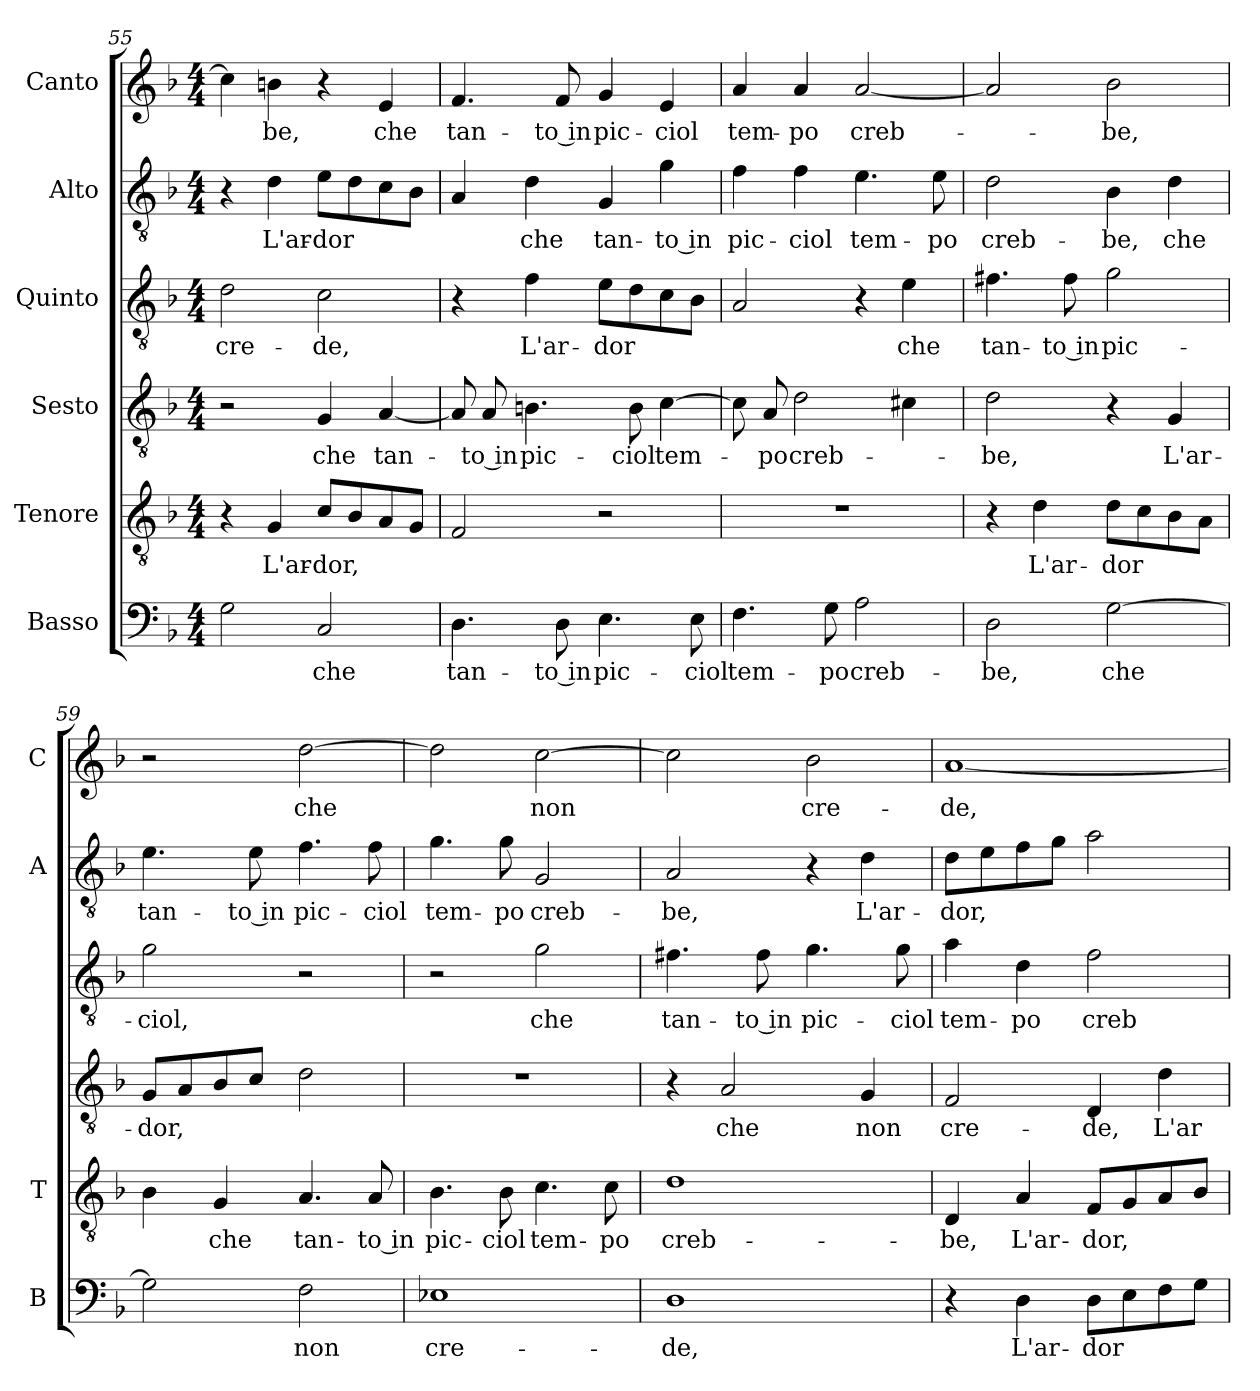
**kern	**text	**kern	**text	**kern	**text	**kern	**text	**kern	**text	**kern	**text
*part6	*part6	*part5	*part5	*part4	*part4	*part3	*part3	*part2	*part2	*part1	*part1
*staff6	*staff6	*staff5	*staff5	*staff4	*staff4	*staff3	*staff3	*staff2	*staff2	*staff1	*staff1
*I"Basso	*	*I"Tenore	*	*I"Sesto	*	*I"Quinto	*	*I"Alto	*	*I"Canto	*
*I'B	*	*I'T	*	*	*	*	*	*I'A	*	*I'C	*
*clefF4	*	*clefGv2	*	*clefGv2	*	*clefGv2	*	*clefGv2	*	*clefG2	*
*k[b-]	*	*k[b-]	*	*k[b-]	*	*k[b-]	*	*k[b-]	*	*k[b-]	*
*F:	*	*F:	*	*F:	*	*F:	*	*F:	*	*F:	*
*M4/4	*	*M4/4	*	*M4/4	*	*M4/4	*	*M4/4	*	*M4/4	*
=55	=55	=55	=55	=55	=55	=55	=55	=55	=55	=55	=55
!	!	!	!	!	!	!	!LO:LY:b	!	!	!	!
2G\	.	4r	.	2r	.	2d\	cre-	4r	.	4cc\]	.
!	!	!	!LO:LY:b	!	!	!	!	!	!	!	!
!	!	!	!	!	!	!	!	!	!LO:LY:b	!	!
!	!	!	!	!	!	!	!	!	!	!	!LO:LY:b
.	.	4G/	L'ar-	.	.	.	.	4d\	L'ar-	4bn\	-be,
!	!LO:LY:b	!	!	!	!	!	!	!	!	!	!
!	!	!	!LO:LY:b	!	!	!	!	!	!	!	!
!	!	!	!	!	!LO:LY:b	!	!	!	!	!	!
!	!	!	!	!	!	!	!LO:LY:b	!	!	!	!
!	!	!	!	!	!	!	!	!	!LO:LY:b	!	!
2C/	che	8c/L	-dor,	4G/	che	2c\	-de,	8e\L	-dor	4r	.
.	.	8B-/	.	.	.	.	.	8d\	.	.	.
!	!	!	!	!	!LO:LY:b	!	!	!	!	!	!
!	!	!	!	!	!	!	!	!	!	!	!LO:LY:b
.	.	8A/	.	[4A/	tan-	.	.	8c\	.	4e/	che
.	.	8G/J	.	.	.	.	.	8B-\J	.	.	.
=56	=56	=56	=56	=56	=56	=56	=56	=56	=56	=56	=56
!	!LO:LY:b	!	!	!	!	!	!	!	!	!	!
!	!	!	!	!	!	!	!	!	!	!	!LO:LY:b
4.D\	tan-	2F/	.	8A/]	.	4r	.	4A/	.	4.f/	tan-
!	!	!	!	!	!LO:LY:b	!	!	!	!	!	!
.	.	.	.	8A/	-to in	.	.	.	.	.	.
!	!	!	!	!	!LO:LY:b	!	!	!	!	!	!
!	!	!	!	!	!	!	!LO:LY:b	!	!	!	!
!	!	!	!	!	!	!	!	!	!LO:LY:b	!	!
.	.	.	.	4.Bn\	pic-	4f\	L'ar-	4d\	che	.	.
!	!LO:LY:b	!	!	!	!	!	!	!	!	!	!
!	!	!	!	!	!	!	!	!	!	!	!LO:LY:b
8D\	-to in	.	.	.	.	.	.	.	.	8f/	-to in
!	!LO:LY:b	!	!	!	!	!	!	!	!	!	!
!	!	!	!	!	!	!	!LO:LY:b	!	!	!	!
!	!	!	!	!	!	!	!	!	!LO:LY:b	!	!
!	!	!	!	!	!	!	!	!	!	!	!LO:LY:b
4.E\	pic-	2r	.	.	.	8e\L	-dor	4G/	tan-	4g/	pic-
!	!	!	!	!	!LO:LY:b	!	!	!	!	!	!
.	.	.	.	8B\	-ciol	8d\	.	.	.	.	.
!	!	!	!	!	!LO:LY:b	!	!	!	!	!	!
!	!	!	!	!	!	!	!	!	!LO:LY:b	!	!
!	!	!	!	!	!	!	!	!	!	!	!LO:LY:b
.	.	.	.	[4c\	tem-	8c\	.	4g\	-to in	4e/	-ciol
!	!LO:LY:b	!	!	!	!	!	!	!	!	!	!
8E\	-ciol	.	.	.	.	8B-\J	.	.	.	.	.
=57	=57	=57	=57	=57	=57	=57	=57	=57	=57	=57	=57
!	!LO:LY:b	!	!	!	!	!	!	!	!	!	!
!	!	!	!	!	!	!	!	!	!LO:LY:b	!	!
!	!	!	!	!	!	!	!	!	!	!	!LO:LY:b
4.F\	tem-	1r	.	8c\]	.	2A/	.	4f\	pic-	4a/	tem-
!	!	!	!	!	!LO:LY:b	!	!	!	!	!	!
.	.	.	.	8A/	-po	.	.	.	.	.	.
!	!	!	!	!	!LO:LY:b	!	!	!	!	!	!
!	!	!	!	!	!	!	!	!	!LO:LY:b	!	!
!	!	!	!	!	!	!	!	!	!	!	!LO:LY:b
.	.	.	.	2d\	creb-	.	.	4f\	-ciol	4a/	-po
!	!LO:LY:b	!	!	!	!	!	!	!	!	!	!
8G\	-po	.	.	.	.	.	.	.	.	.	.
!	!LO:LY:b	!	!	!	!	!	!	!	!	!	!
!	!	!	!	!	!	!	!	!	!LO:LY:b	!	!
!	!	!	!	!	!	!	!	!	!	!	!LO:LY:b
2A\	creb-	.	.	.	.	4r	.	4.e\	tem-	[2a/	creb-
!	!	!	!	!	!	!	!LO:LY:b	!	!	!	!
.	.	.	.	4c#X\	.	4e\	che	.	.	.	.
!	!	!	!	!	!	!	!	!	!LO:LY:b	!	!
.	.	.	.	.	.	.	.	8e\	-po	.	.
=58	=58	=58	=58	=58	=58	=58	=58	=58	=58	=58	=58
!	!LO:LY:b	!	!	!	!	!	!	!	!	!	!
!	!	!	!	!	!LO:LY:b	!	!	!	!	!	!
!	!	!	!	!	!	!	!LO:LY:b	!	!	!	!
!	!	!	!	!	!	!	!	!	!LO:LY:b	!	!
2D\	-be,	4r	.	2d\	-be,	4.f#X\	tan-	2d\	creb-	2a/]	.
!	!	!	!LO:LY:b	!	!	!	!	!	!	!	!
.	.	4d\	L'ar-	.	.	.	.	.	.	.	.
!	!	!	!	!	!	!	!LO:LY:b	!	!	!	!
.	.	.	.	.	.	8f#\	-to in	.	.	.	.
!	!LO:LY:b	!	!	!	!	!	!	!	!	!	!
!	!	!	!LO:LY:b	!	!	!	!	!	!	!	!
!	!	!	!	!	!	!	!LO:LY:b	!	!	!	!
!	!	!	!	!	!	!	!	!	!LO:LY:b	!	!
!	!	!	!	!	!	!	!	!	!	!	!LO:LY:b
[2G\	che	8d\L	-dor	4r	.	2g\	pic-	4B-\	-be,	2b-\	-be,
.	.	8c\	.	.	.	.	.	.	.	.	.
!	!	!	!	!	!LO:LY:b	!	!	!	!	!	!
!	!	!	!	!	!	!	!	!	!LO:LY:b	!	!
.	.	8B-\	.	4G/	L'ar-	.	.	4d\	che	.	.
.	.	8A\J	.	.	.	.	.	.	.	.	.
!!LO:LB:g=z
=59	=59	=59	=59	=59	=59	=59	=59	=59	=59	=59	=59
!	!	!	!	!	!LO:LY:b	!	!	!	!	!	!
!	!	!	!	!	!	!	!LO:LY:b	!	!	!	!
!	!	!	!	!	!	!	!	!	!LO:LY:b	!	!
2G\]	.	4B-\	.	8G/L	-dor,	2g\	-ciol,	4.e\	tan-	2r	.
.	.	.	.	8A/	.	.	.	.	.	.	.
!	!	!	!LO:LY:b	!	!	!	!	!	!	!	!
.	.	4G/	che	8B-/	.	.	.	.	.	.	.
!	!	!	!	!	!	!	!	!	!LO:LY:b	!	!
.	.	.	.	8c/J	.	.	.	8e\	-to in	.	.
!	!LO:LY:b	!	!	!	!	!	!	!	!	!	!
!	!	!	!LO:LY:b	!	!	!	!	!	!	!	!
!	!	!	!	!	!	!	!	!	!LO:LY:b	!	!
!	!	!	!	!	!	!	!	!	!	!	!LO:LY:b
2F\	non	4.A/	tan-	2d\	.	2r	.	4.f\	pic-	[2dd\	che
!	!	!	!LO:LY:b	!	!	!	!	!	!	!	!
!	!	!	!	!	!	!	!	!	!LO:LY:b	!	!
.	.	8A/	-to in	.	.	.	.	8f\	-ciol	.	.
=60	=60	=60	=60	=60	=60	=60	=60	=60	=60	=60	=60
!	!LO:LY:b	!	!	!	!	!	!	!	!	!	!
!	!	!	!LO:LY:b	!	!	!	!	!	!	!	!
!	!	!	!	!	!	!	!	!	!LO:LY:b	!	!
1E-X	cre-	4.B-\	pic-	1r	.	2r	.	4.g\	tem-	2dd\]	.
!	!	!	!LO:LY:b	!	!	!	!	!	!	!	!
!	!	!	!	!	!	!	!	!	!LO:LY:b	!	!
.	.	8B-\	-ciol	.	.	.	.	8g\	-po	.	.
!	!	!	!LO:LY:b	!	!	!	!	!	!	!	!
!	!	!	!	!	!	!	!LO:LY:b	!	!	!	!
!	!	!	!	!	!	!	!	!	!LO:LY:b	!	!
!	!	!	!	!	!	!	!	!	!	!	!LO:LY:b
.	.	4.c\	tem-	.	.	2g\	che	2G/	creb-	[2cc\	non
!	!	!	!LO:LY:b	!	!	!	!	!	!	!	!
.	.	8c\	-po	.	.	.	.	.	.	.	.
=61	=61	=61	=61	=61	=61	=61	=61	=61	=61	=61	=61
!	!LO:LY:b	!	!	!	!	!	!	!	!	!	!
!	!	!	!LO:LY:b	!	!	!	!	!	!	!	!
!	!	!	!	!	!	!	!LO:LY:b	!	!	!	!
!	!	!	!	!	!	!	!	!	!LO:LY:b	!	!
1D	-de,	1d	creb-	4r	.	4.f#X\	tan-	2A/	-be,	2cc\]	.
!	!	!	!	!	!LO:LY:b	!	!	!	!	!	!
.	.	.	.	2A/	che	.	.	.	.	.	.
!	!	!	!	!	!	!	!LO:LY:b	!	!	!	!
.	.	.	.	.	.	8f#\	-to in	.	.	.	.
!	!	!	!	!	!	!	!LO:LY:b	!	!	!	!
!	!	!	!	!	!	!	!	!	!	!	!LO:LY:b
.	.	.	.	.	.	4.g\	pic-	4r	.	2b-\	cre-
!	!	!	!	!	!LO:LY:b	!	!	!	!	!	!
!	!	!	!	!	!	!	!	!	!LO:LY:b	!	!
.	.	.	.	4G/	non	.	.	4d\	L'ar-	.	.
!	!	!	!	!	!	!	!LO:LY:b	!	!	!	!
.	.	.	.	.	.	8g\	-ciol	.	.	.	.
=62	=62	=62	=62	=62	=62	=62	=62	=62	=62	=62	=62
!	!	!	!LO:LY:b	!	!	!	!	!	!	!	!
!	!	!	!	!	!LO:LY:b	!	!	!	!	!	!
!	!	!	!	!	!	!	!LO:LY:b	!	!	!	!
!	!	!	!	!	!	!	!	!	!LO:LY:b	!	!
!	!	!	!	!	!	!	!	!	!	!	!LO:LY:b
4r	.	4D/	-be,	2F/	cre-	4a\	tem-	8d\L	-dor,	[1a	-de,
.	.	.	.	.	.	.	.	8e\	.	.	.
!	!LO:LY:b	!	!	!	!	!	!	!	!	!	!
!	!	!	!LO:LY:b	!	!	!	!	!	!	!	!
!	!	!	!	!	!	!	!LO:LY:b	!	!	!	!
4D\	L'ar-	4A/	L'ar-	.	.	4d\	-po	8f\	.	.	.
.	.	.	.	.	.	.	.	8g\J	.	.	.
!	!LO:LY:b	!	!	!	!	!	!	!	!	!	!
!	!	!	!LO:LY:b	!	!	!	!	!	!	!	!
!	!	!	!	!	!LO:LY:b	!	!	!	!	!	!
!	!	!	!	!	!	!	!LO:LY:b	!	!	!	!
8D\L	-dor	8F/L	-dor,	4D/	-de,	2f\	creb-	2a\	.	.	.
8E\	.	8G/	.	.	.	.	.	.	.	.	.
!	!	!	!	!	!LO:LY:b	!	!	!	!	!	!
8F\	.	8A/	.	4d\	L'ar-	.	.	.	.	.	.
8G\J	.	8B-/J	.	.	.	.	.	.	.	.	.
=	=	=	=	=	=	=	=	=	=	=	=
*-	*-	*-	*-	*-	*-	*-	*-	*-	*-	*-	*-
